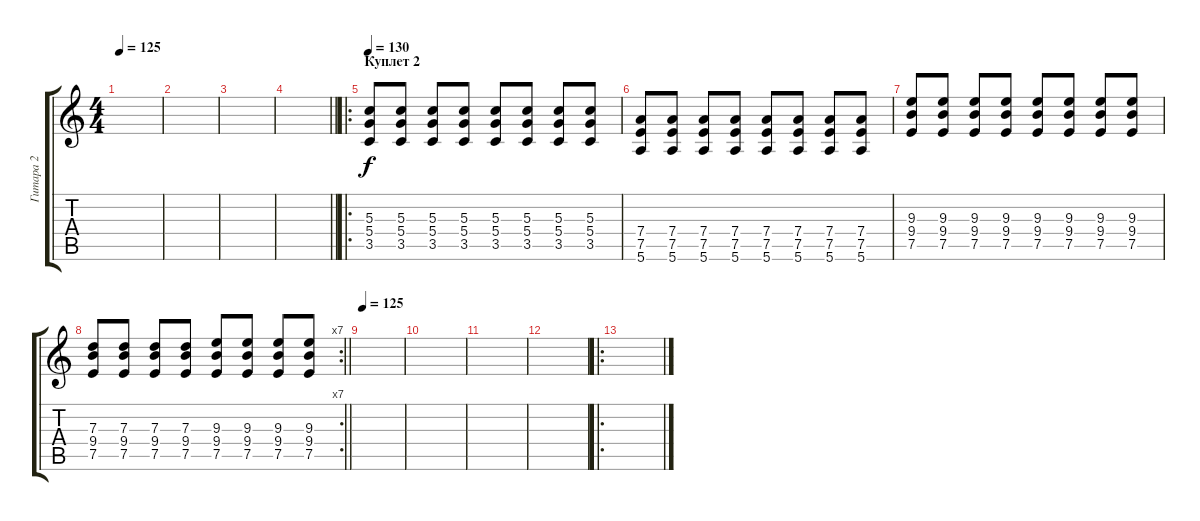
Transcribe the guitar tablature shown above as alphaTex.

\track ("Гитара 2" "Гитара 2") {instrument distortionguitar}
\staff {score tabs}
\tuning (E4 B3 G3 D3 A2 E2) {hide}
\ts (4 4)
\tempo 125
\clef g2
\ks c
|
|
|
\barLineRight lightlight
|
\ro
\section ("" "Куплет 2")
\tempo 130
(5.3 5.4 3.5).8 (5.3 5.4 3.5).8 (5.3 5.4 3.5).8 (5.3 5.4 3.5).8 (5.3 5.4 3.5).8 (5.3 5.4 3.5).8 (5.3 5.4 3.5).8 (5.3 5.4 3.5).8 |
(7.4 7.5 5.6).8 (7.4 7.5 5.6).8 (7.4 7.5 5.6).8 (7.4 7.5 5.6).8 (7.4 7.5 5.6).8 (7.4 7.5 5.6).8 (7.4 7.5 5.6).8 (7.4 7.5 5.6).8 |
(9.3 9.4 7.5).8 (9.3 9.4 7.5).8 (9.3 9.4 7.5).8 (9.3 9.4 7.5).8 (9.3 9.4 7.5).8 (9.3 9.4 7.5).8 (9.3 9.4 7.5).8 (9.3 9.4 7.5).8 |
\rc 7
\barLineRight lightlight
(7.3 9.4 7.5).8 (7.3 9.4 7.5).8 (7.3 9.4 7.5).8 (7.3 9.4 7.5).8 (9.3 9.4 7.5).8 (9.3 9.4 7.5).8 (9.3 9.4 7.5).8 (9.3 9.4 7.5).8 |
\tempo 125
|
|
|
|
\ro
